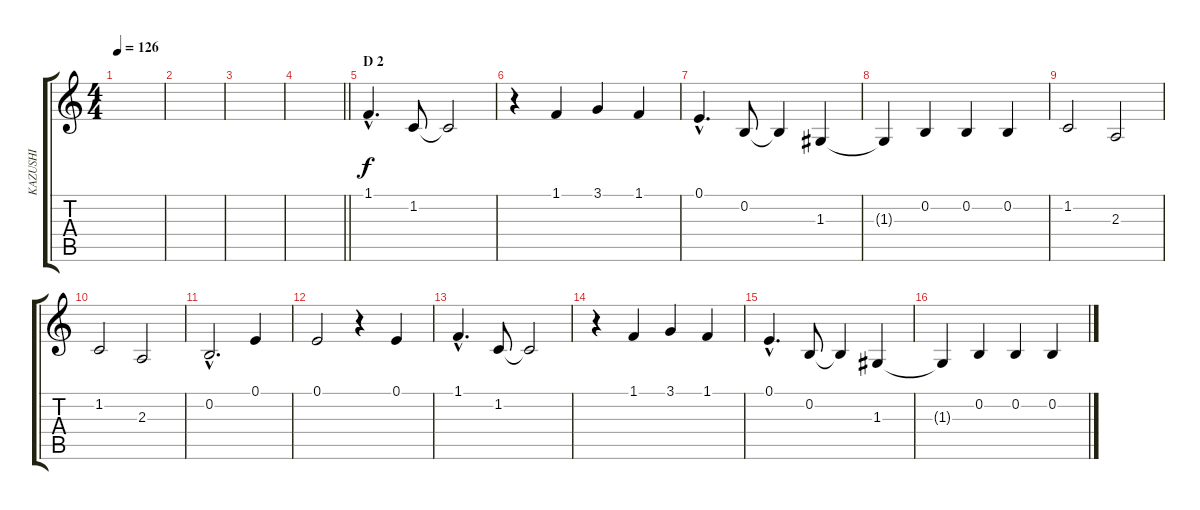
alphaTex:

\track ("KAZUSHI" "KAZUSHI") {instrument oboe}
\staff {score tabs}
\tuning (E4 B3 G3 D3 A2 E2) {hide}
\ts (4 4)
\tempo 126
\clef g2
\ks c
|
|
|
\barLineRight lightlight
|
\section ("" "D 2")
1.1{hac}.4{d} 1.2.8 1.2{t}.2 |
r.4 1.1.4 3.1.4 1.1.4 |
0.1{hac}.4{d} 0.2.8 0.2{t}.4 1.3.4 |
1.3{t}.4 0.2.4 0.2.4 0.2.4 |
1.2.2 2.3.2 |
1.2.2 2.3.2 |
0.2{hac}.2{d} 0.1.4 |
0.1.2 r.4 0.1.4 |
1.1{hac}.4{d} 1.2.8 1.2{t}.2 |
r.4 1.1.4 3.1.4 1.1.4 |
0.1{hac}.4{d} 0.2.8 0.2{t}.4 1.3.4 |
1.3{t}.4 0.2.4 0.2.4 0.2.4
